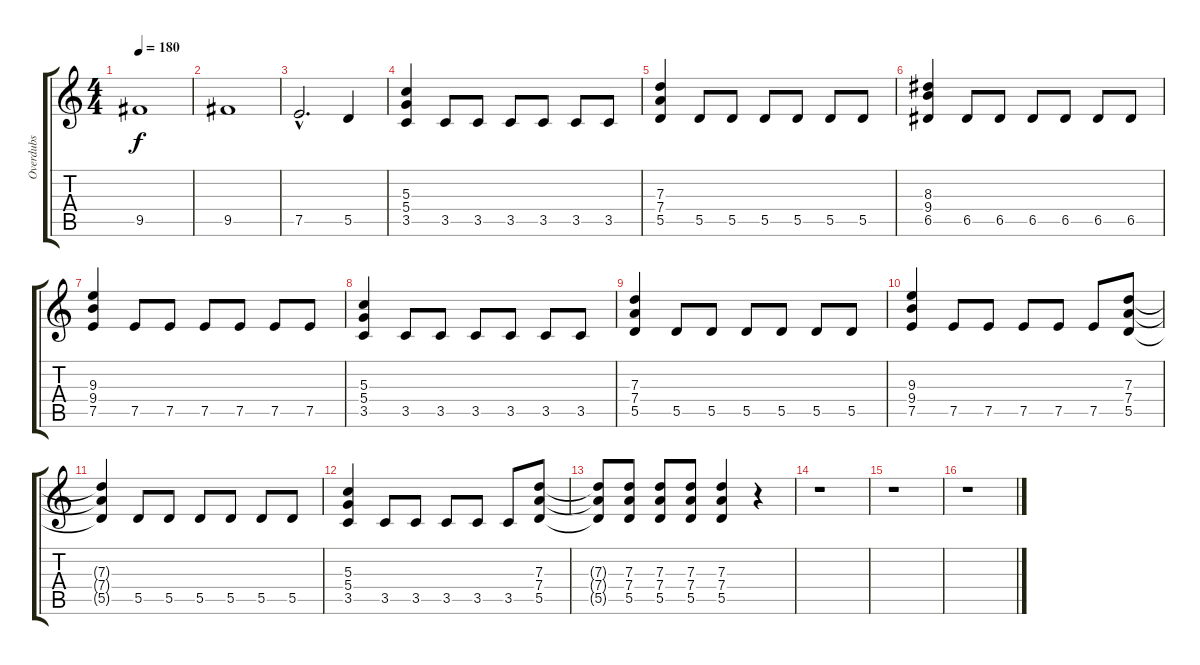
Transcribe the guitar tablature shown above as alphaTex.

\track ("Overdubs" "Overdubs") {instrument distortionguitar}
\staff {score tabs}
\tuning (E4 B3 G3 D3 A2 E2) {hide}
\ts (4 4)
\tempo 180
\clef g2
\ks c
9.5.1{dy f} |
9.5.1 |
7.5{hac}.2{d} 5.5.4 |
(5.3 5.4 3.5).4 3.5.8 3.5.8 3.5.8 3.5.8 3.5.8 3.5.8 |
(7.3 7.4 5.5).4 5.5.8 5.5.8 5.5.8 5.5.8 5.5.8 5.5.8 |
(8.3 9.4 6.5).4 6.5.8 6.5.8 6.5.8 6.5.8 6.5.8 6.5.8 |
(9.3 9.4 7.5).4 7.5.8 7.5.8 7.5.8 7.5.8 7.5.8 7.5.8 |
(5.3 5.4 3.5).4 3.5.8 3.5.8 3.5.8 3.5.8 3.5.8 3.5.8 |
(7.3 7.4 5.5).4 5.5.8 5.5.8 5.5.8 5.5.8 5.5.8 5.5.8 |
(9.3 9.4 7.5).4 7.5.8 7.5.8 7.5.8 7.5.8 7.5.8 (7.3 7.4 5.5).8 |
(7.3{t} 7.4{t} 5.5{t}).4 5.5.8 5.5.8 5.5.8 5.5.8 5.5.8 5.5.8 |
(5.3 5.4 3.5).4 3.5.8 3.5.8 3.5.8 3.5.8 3.5.8 (7.3 7.4 5.5).8 |
(7.3{t} 7.4{t} 5.5{t}).8 (7.3 7.4 5.5).8 (7.3 7.4 5.5).8 (7.3 7.4 5.5).8 (7.3 7.4 5.5).4 r.4 |
r.1 |
r.1 |
r.1
